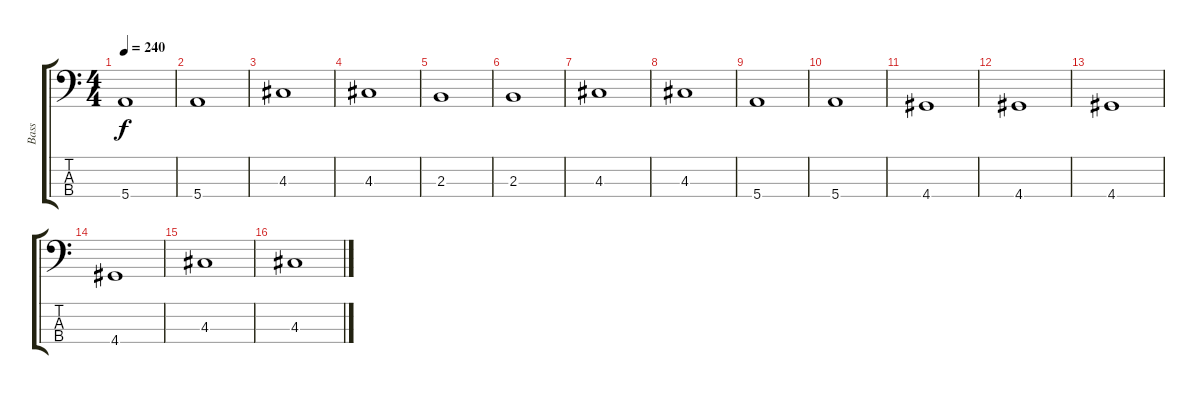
\track ("Bass" "Bass") {instrument fretlessbass}
\staff {score tabs}
\tuning (G2 D2 A1 E1) {hide}
\ts (4 4)
\tempo 240
\clef f4
\ks c
5.4.1{dy f} |
5.4.1 |
4.3.1 |
4.3.1 |
2.3.1 |
2.3.1 |
4.3.1 |
4.3.1 |
5.4.1 |
5.4.1 |
4.4.1 |
4.4.1 |
4.4.1 |
4.4.1 |
4.3.1 |
4.3.1
